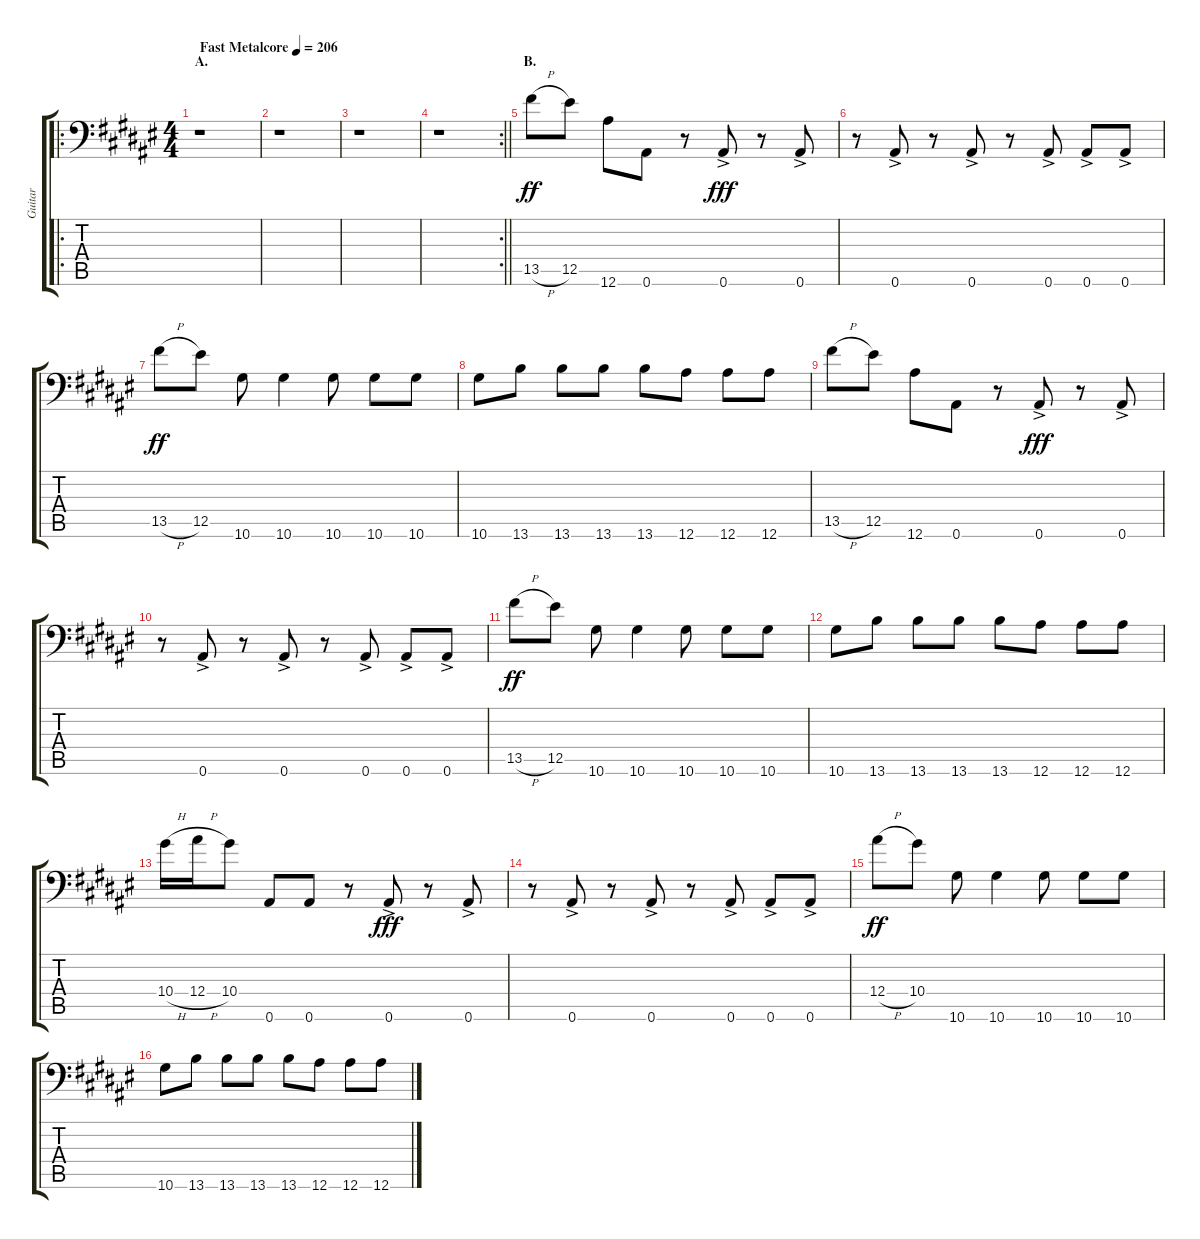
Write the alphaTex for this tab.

\track ("Guitar" "Guitar") {instrument distortionguitar}
\staff {score tabs}
\tuning (C4 G3 Eb3 Bb2 F2 Bb1) {hide}
\ro
\ts (4 4)
\section ("" "A.")
\tempo (206 "Fast Metalcore")
\clef f4
\ks f#
r.1{dy ff instrument distortionguitar} |
r.1 |
r.1 |
\rc 2
\barLineRight lightlight
r.1 |
\section ("" "B.")
13.5{h}.8 12.5.8 12.6.8 0.6.8 r.8 0.6{ac}.8{dy fff} r.8 0.6{ac}.8 |
r.8 0.6{ac}.8 r.8 0.6{ac}.8 r.8 0.6{ac}.8 0.6{ac}.8 0.6{ac}.8 |
13.5{h}.8{dy ff} 12.5.8 10.6.8 10.6.4 10.6.8 10.6.8 10.6.8 |
10.6.8 13.6.8 13.6.8 13.6.8 13.6.8 12.6.8 12.6.8 12.6.8 |
13.5{h}.8 12.5.8 12.6.8 0.6.8 r.8 0.6{ac}.8{dy fff} r.8 0.6{ac}.8 |
r.8 0.6{ac}.8 r.8 0.6{ac}.8 r.8 0.6{ac}.8 0.6{ac}.8 0.6{ac}.8 |
13.5{h}.8{dy ff} 12.5.8 10.6.8 10.6.4 10.6.8 10.6.8 10.6.8 |
10.6.8 13.6.8 13.6.8 13.6.8 13.6.8 12.6.8 12.6.8 12.6.8 |
10.4{h}.16 12.4{h}.16 10.4.8 0.6.8 0.6.8 r.8 0.6{ac}.8{dy fff} r.8 0.6{ac}.8 |
r.8 0.6{ac}.8 r.8 0.6{ac}.8 r.8 0.6{ac}.8 0.6{ac}.8 0.6{ac}.8 |
12.4{h}.8{dy ff} 10.4.8 10.6.8 10.6.4 10.6.8 10.6.8 10.6.8 |
10.6.8 13.6.8 13.6.8 13.6.8 13.6.8 12.6.8 12.6.8 12.6.8
